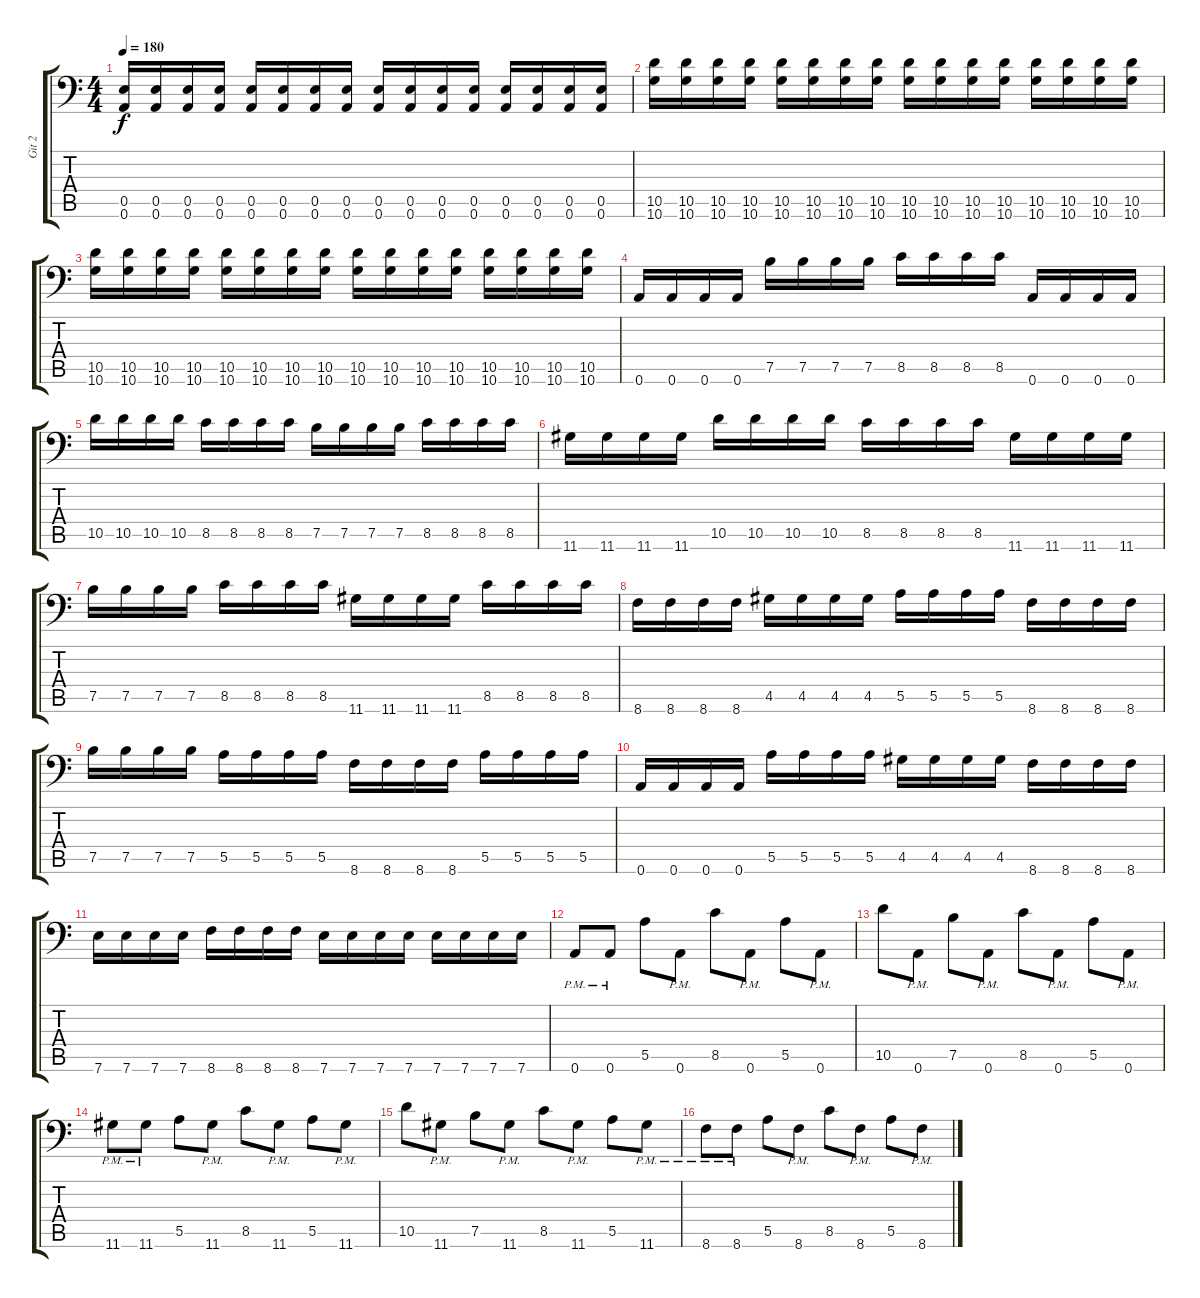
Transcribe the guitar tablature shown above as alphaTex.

\track ("Git 2" "Git 2") {instrument distortionguitar}
\staff {score tabs}
\tuning (B3 Gb3 D3 A2 E2 A1) {hide}
\ts (4 4)
\tempo 180
\clef f4
\ks c
(0.5 0.6).16{dy f} (0.5 0.6).16 (0.5 0.6).16 (0.5 0.6).16 (0.5 0.6).16 (0.5 0.6).16 (0.5 0.6).16 (0.5 0.6).16 (0.5 0.6).16 (0.5 0.6).16 (0.5 0.6).16 (0.5 0.6).16 (0.5 0.6).16 (0.5 0.6).16 (0.5 0.6).16 (0.5 0.6).16 |
(10.5 10.6).16 (10.5 10.6).16 (10.5 10.6).16 (10.5 10.6).16 (10.5 10.6).16 (10.5 10.6).16 (10.5 10.6).16 (10.5 10.6).16 (10.5 10.6).16 (10.5 10.6).16 (10.5 10.6).16 (10.5 10.6).16 (10.5 10.6).16 (10.5 10.6).16 (10.5 10.6).16 (10.5 10.6).16 |
(10.5 10.6).16 (10.5 10.6).16 (10.5 10.6).16 (10.5 10.6).16 (10.5 10.6).16 (10.5 10.6).16 (10.5 10.6).16 (10.5 10.6).16 (10.5 10.6).16 (10.5 10.6).16 (10.5 10.6).16 (10.5 10.6).16 (10.5 10.6).16 (10.5 10.6).16 (10.5 10.6).16 (10.5 10.6).16 |
0.6.16 0.6.16 0.6.16 0.6.16 7.5.16 7.5.16 7.5.16 7.5.16 8.5.16 8.5.16 8.5.16 8.5.16 0.6.16 0.6.16 0.6.16 0.6.16 |
10.5.16 10.5.16 10.5.16 10.5.16 8.5.16 8.5.16 8.5.16 8.5.16 7.5.16 7.5.16 7.5.16 7.5.16 8.5.16 8.5.16 8.5.16 8.5.16 |
11.6.16 11.6.16 11.6.16 11.6.16 10.5.16 10.5.16 10.5.16 10.5.16 8.5.16 8.5.16 8.5.16 8.5.16 11.6.16 11.6.16 11.6.16 11.6.16 |
7.5.16 7.5.16 7.5.16 7.5.16 8.5.16 8.5.16 8.5.16 8.5.16 11.6.16 11.6.16 11.6.16 11.6.16 8.5.16 8.5.16 8.5.16 8.5.16 |
8.6.16 8.6.16 8.6.16 8.6.16 4.5.16 4.5.16 4.5.16 4.5.16 5.5.16 5.5.16 5.5.16 5.5.16 8.6.16 8.6.16 8.6.16 8.6.16 |
7.5.16 7.5.16 7.5.16 7.5.16 5.5.16 5.5.16 5.5.16 5.5.16 8.6.16 8.6.16 8.6.16 8.6.16 5.5.16 5.5.16 5.5.16 5.5.16 |
0.6.16 0.6.16 0.6.16 0.6.16 5.5.16 5.5.16 5.5.16 5.5.16 4.5.16 4.5.16 4.5.16 4.5.16 8.6.16 8.6.16 8.6.16 8.6.16 |
7.6.16 7.6.16 7.6.16 7.6.16 8.6.16 8.6.16 8.6.16 8.6.16 7.6.16 7.6.16 7.6.16 7.6.16 7.6.16 7.6.16 7.6.16 7.6.16 |
0.6{pm}.8 0.6{pm}.8 5.5.8 0.6{pm}.8 8.5.8 0.6{pm}.8 5.5.8 0.6{pm}.8 |
10.5.8 0.6{pm}.8 7.5.8 0.6{pm}.8 8.5.8 0.6{pm}.8 5.5.8 0.6{pm}.8 |
11.6{pm}.8 11.6{pm}.8 5.5.8 11.6{pm}.8 8.5.8 11.6{pm}.8 5.5.8 11.6{pm}.8 |
10.5.8 11.6{pm}.8 7.5.8 11.6{pm}.8 8.5.8 11.6{pm}.8 5.5.8 11.6{pm}.8 |
8.6{pm}.8 8.6{pm}.8 5.5.8 8.6{pm}.8 8.5.8 8.6{pm}.8 5.5.8 8.6{pm}.8
